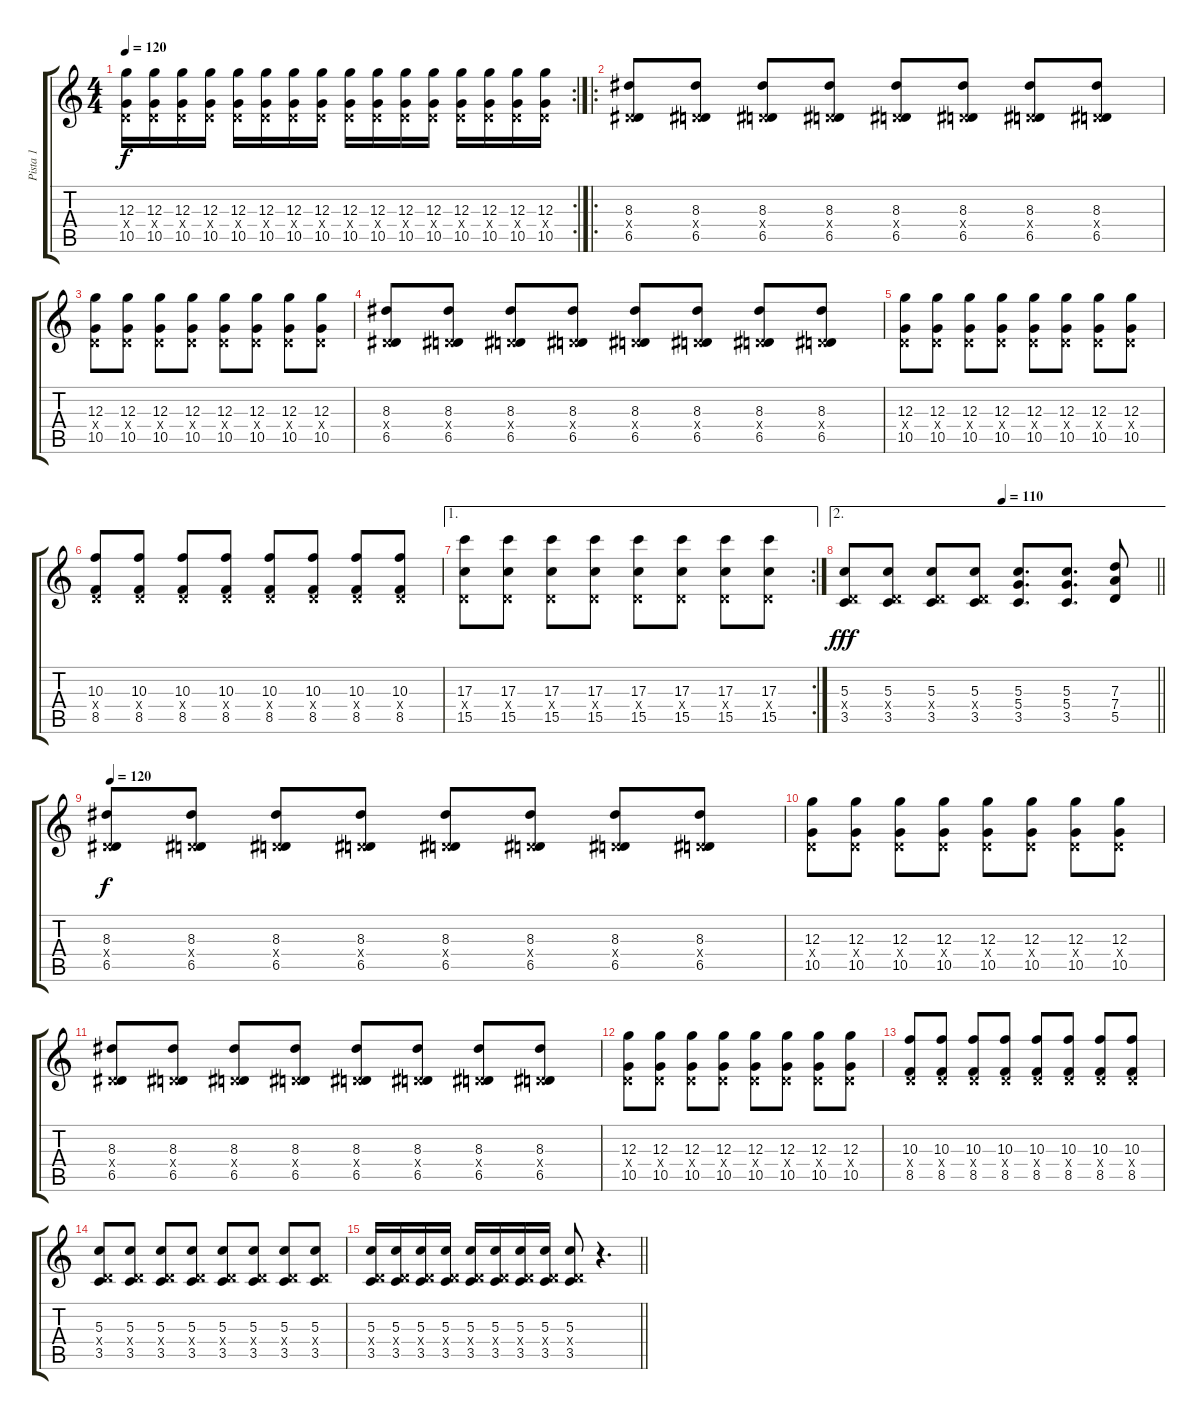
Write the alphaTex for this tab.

\track ("Pista 1" "Pista 1") {instrument distortionguitar}
\staff {score tabs}
\tuning (E4 B3 G3 D3 A2 E2) {hide}
\rc 2
\ts (4 4)
\tempo 120
\clef g2
\ks c
(12.3 0.4{x} 10.5).16{dy f} (12.3 0.4{x} 10.5).16 (12.3 0.4{x} 10.5).16 (12.3 0.4{x} 10.5).16 (12.3 0.4{x} 10.5).16 (12.3 0.4{x} 10.5).16 (12.3 0.4{x} 10.5).16 (12.3 0.4{x} 10.5).16 (12.3 0.4{x} 10.5).16 (12.3 0.4{x} 10.5).16 (12.3 0.4{x} 10.5).16 (12.3 0.4{x} 10.5).16 (12.3 0.4{x} 10.5).16 (12.3 0.4{x} 10.5).16 (12.3 0.4{x} 10.5).16 (12.3 0.4{x} 10.5).16 |
\ro
(8.3 0.4{x} 6.5).8 (8.3 0.4{x} 6.5).8 (8.3 0.4{x} 6.5).8 (8.3 0.4{x} 6.5).8 (8.3 0.4{x} 6.5).8 (8.3 0.4{x} 6.5).8 (8.3 0.4{x} 6.5).8 (8.3 0.4{x} 6.5).8 |
(12.3 0.4{x} 10.5).8 (12.3 0.4{x} 10.5).8 (12.3 0.4{x} 10.5).8 (12.3 0.4{x} 10.5).8 (12.3 0.4{x} 10.5).8 (12.3 0.4{x} 10.5).8 (12.3 0.4{x} 10.5).8 (12.3 0.4{x} 10.5).8 |
(8.3 0.4{x} 6.5).8 (8.3 0.4{x} 6.5).8 (8.3 0.4{x} 6.5).8 (8.3 0.4{x} 6.5).8 (8.3 0.4{x} 6.5).8 (8.3 0.4{x} 6.5).8 (8.3 0.4{x} 6.5).8 (8.3 0.4{x} 6.5).8 |
(12.3 0.4{x} 10.5).8 (12.3 0.4{x} 10.5).8 (12.3 0.4{x} 10.5).8 (12.3 0.4{x} 10.5).8 (12.3 0.4{x} 10.5).8 (12.3 0.4{x} 10.5).8 (12.3 0.4{x} 10.5).8 (12.3 0.4{x} 10.5).8 |
(10.3 0.4{x} 8.5).8 (10.3 0.4{x} 8.5).8 (10.3 0.4{x} 8.5).8 (10.3 0.4{x} 8.5).8 (10.3 0.4{x} 8.5).8 (10.3 0.4{x} 8.5).8 (10.3 0.4{x} 8.5).8 (10.3 0.4{x} 8.5).8 |
\ae 1
\rc 2
(17.3 0.4{x} 15.5).8 (17.3 0.4{x} 15.5).8 (17.3 0.4{x} 15.5).8 (17.3 0.4{x} 15.5).8 (17.3 0.4{x} 15.5).8 (17.3 0.4{x} 15.5).8 (17.3 0.4{x} 15.5).8 (17.3 0.4{x} 15.5).8 |
\ae 2
\tempo (110 0.5)
\barLineRight lightlight
(5.3 0.4{x} 3.5).8{dy fff} (5.3 0.4{x} 3.5).8 (5.3 0.4{x} 3.5).8 (5.3 0.4{x} 3.5).8 (5.3 5.4 3.5).8{d} (5.3 5.4 3.5).8{d} (7.3 7.4 5.5).8 |
\tempo 120
(8.3 0.4{x} 6.5).8{dy f} (8.3 0.4{x} 6.5).8 (8.3 0.4{x} 6.5).8 (8.3 0.4{x} 6.5).8 (8.3 0.4{x} 6.5).8 (8.3 0.4{x} 6.5).8 (8.3 0.4{x} 6.5).8 (8.3 0.4{x} 6.5).8 |
(12.3 0.4{x} 10.5).8 (12.3 0.4{x} 10.5).8 (12.3 0.4{x} 10.5).8 (12.3 0.4{x} 10.5).8 (12.3 0.4{x} 10.5).8 (12.3 0.4{x} 10.5).8 (12.3 0.4{x} 10.5).8 (12.3 0.4{x} 10.5).8 |
(8.3 0.4{x} 6.5).8 (8.3 0.4{x} 6.5).8 (8.3 0.4{x} 6.5).8 (8.3 0.4{x} 6.5).8 (8.3 0.4{x} 6.5).8 (8.3 0.4{x} 6.5).8 (8.3 0.4{x} 6.5).8 (8.3 0.4{x} 6.5).8 |
(12.3 0.4{x} 10.5).8 (12.3 0.4{x} 10.5).8 (12.3 0.4{x} 10.5).8 (12.3 0.4{x} 10.5).8 (12.3 0.4{x} 10.5).8 (12.3 0.4{x} 10.5).8 (12.3 0.4{x} 10.5).8 (12.3 0.4{x} 10.5).8 |
(10.3 0.4{x} 8.5).8 (10.3 0.4{x} 8.5).8 (10.3 0.4{x} 8.5).8 (10.3 0.4{x} 8.5).8 (10.3 0.4{x} 8.5).8 (10.3 0.4{x} 8.5).8 (10.3 0.4{x} 8.5).8 (10.3 0.4{x} 8.5).8 |
(5.3 0.4{x} 3.5).8 (5.3 0.4{x} 3.5).8 (5.3 0.4{x} 3.5).8 (5.3 0.4{x} 3.5).8 (5.3 0.4{x} 3.5).8 (5.3 0.4{x} 3.5).8 (5.3 0.4{x} 3.5).8 (5.3 0.4{x} 3.5).8 |
\barLineRight lightlight
(5.3 0.4{x} 3.5).16 (5.3 0.4{x} 3.5).16 (5.3 0.4{x} 3.5).16 (5.3 0.4{x} 3.5).16 (5.3 0.4{x} 3.5).16 (5.3 0.4{x} 3.5).16 (5.3 0.4{x} 3.5).16 (5.3 0.4{x} 3.5).16 (5.3 0.4{x} 3.5).8 r.4{d}
